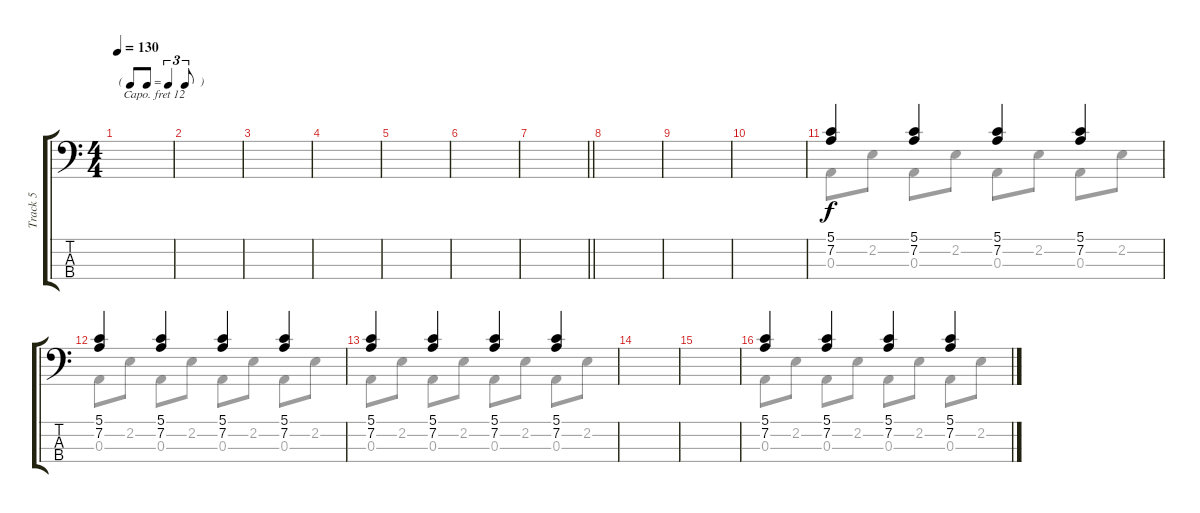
\track ("Track 5" "Track 5") {instrument acousticgrandpiano}
\staff {score tabs}
\capo 12
\tuning (G2 D2 A1 E1) {hide}
\voice
\ts (4 4)
\tf triplet8th
\tempo 130
\clef f4
\ks c
|
|
|
|
|
|
\barLineRight lightlight
|
|
|
|
(5.1 7.2).4 (5.1 7.2).4 (5.1 7.2).4 (5.1 7.2).4 |
(5.1 7.2).4 (5.1 7.2).4 (5.1 7.2).4 (5.1 7.2).4 |
(5.1 7.2).4 (5.1 7.2).4 (5.1 7.2).4 (5.1 7.2).4 |
|
|
(5.1 7.2).4 (5.1 7.2).4 (5.1 7.2).4 (5.1 7.2).4
\voice
\clef f4
\ottava regular
\simile none
\ks c
|
|
|
|
|
|
\barLineRight lightlight
|
|
|
|
0.3.8{dy f} 2.2.8 0.3.8 2.2.8 0.3.8 2.2.8 0.3.8 2.2.8 |
0.3.8 2.2.8 0.3.8 2.2.8 0.3.8 2.2.8 0.3.8 2.2.8 |
0.3.8 2.2.8 0.3.8 2.2.8 0.3.8 2.2.8 0.3.8 2.2.8 |
|
|
0.3.8 2.2.8 0.3.8 2.2.8 0.3.8 2.2.8 0.3.8 2.2.8
